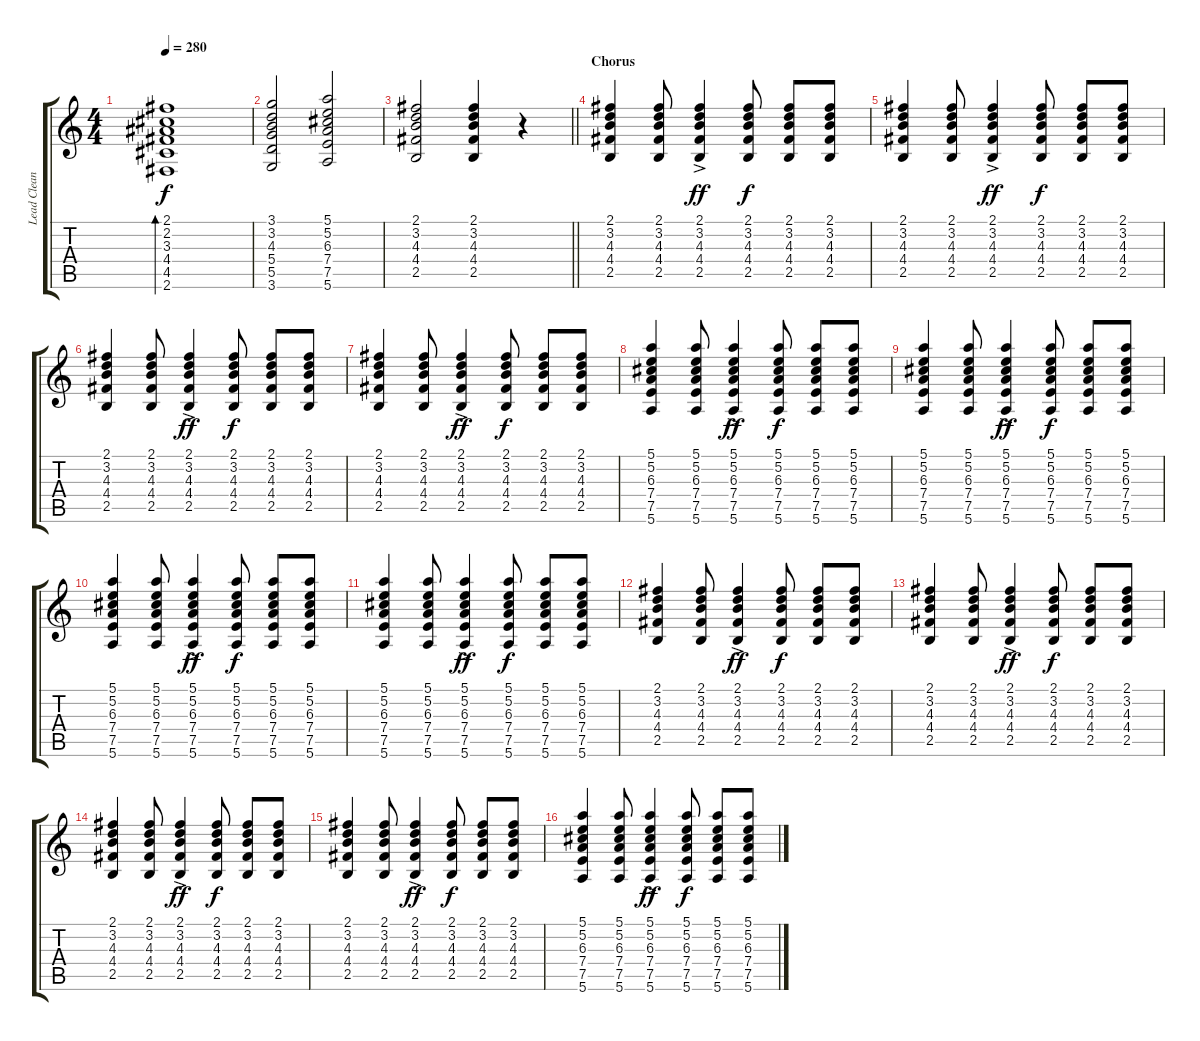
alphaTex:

\track ("Lead Clean" "Lead Clean") {instrument electricguitarclean}
\staff {score tabs}
\tuning (E4 B3 G3 D3 A2 E2) {hide}
\ts (4 4)
\tempo 280
\clef g2
\ks c
(2.1 2.2 3.3 4.4 4.5 2.6).1{bd 480 dy f} |
(3.1 3.2 4.3 5.4 5.5 3.6).2 (5.1 5.2 6.3 7.4 7.5 5.6).2 |
\barLineRight lightlight
(2.1 3.2 4.3 4.4 2.5).2 (2.1 3.2 4.3 4.4 2.5).4 r.4 |
\section ("" "Chorus")
(2.1 3.2 4.3 4.4 2.5).4 (2.1 3.2 4.3 4.4 2.5).8 (2.1 3.2 4.3 4.4{ac} 2.5).4{dy ff} (2.1 3.2 4.3 4.4 2.5).8{dy f} (2.1 3.2 4.3 4.4 2.5).8 (2.1 3.2 4.3 4.4 2.5).8 |
(2.1 3.2 4.3 4.4 2.5).4 (2.1 3.2 4.3 4.4 2.5).8 (2.1 3.2 4.3 4.4{ac} 2.5).4{dy ff} (2.1 3.2 4.3 4.4 2.5).8{dy f} (2.1 3.2 4.3 4.4 2.5).8 (2.1 3.2 4.3 4.4 2.5).8 |
(2.1 3.2 4.3 4.4 2.5).4 (2.1 3.2 4.3 4.4 2.5).8 (2.1 3.2 4.3 4.4{ac} 2.5).4{dy ff} (2.1 3.2 4.3 4.4 2.5).8{dy f} (2.1 3.2 4.3 4.4 2.5).8 (2.1 3.2 4.3 4.4 2.5).8 |
(2.1 3.2 4.3 4.4 2.5).4 (2.1 3.2 4.3 4.4 2.5).8 (2.1 3.2 4.3 4.4{ac} 2.5).4{dy ff} (2.1 3.2 4.3 4.4 2.5).8{dy f} (2.1 3.2 4.3 4.4 2.5).8 (2.1 3.2 4.3 4.4 2.5).8 |
(5.1 5.2 6.3 7.4 7.5 5.6).4 (5.1 5.2 6.3 7.4 7.5 5.6).8 (5.1 5.2{ac} 6.3 7.4 7.5 5.6).4{dy ff} (5.1 5.2 6.3 7.4 7.5 5.6).8{dy f} (5.1 5.2 6.3 7.4 7.5 5.6).8 (5.1 5.2 6.3 7.4 7.5 5.6).8 |
(5.1 5.2 6.3 7.4 7.5 5.6).4 (5.1 5.2 6.3 7.4 7.5 5.6).8 (5.1 5.2{ac} 6.3 7.4 7.5 5.6).4{dy ff} (5.1 5.2 6.3 7.4 7.5 5.6).8{dy f} (5.1 5.2 6.3 7.4 7.5 5.6).8 (5.1 5.2 6.3 7.4 7.5 5.6).8 |
(5.1 5.2 6.3 7.4 7.5 5.6).4 (5.1 5.2 6.3 7.4 7.5 5.6).8 (5.1 5.2{ac} 6.3 7.4 7.5 5.6).4{dy ff} (5.1 5.2 6.3 7.4 7.5 5.6).8{dy f} (5.1 5.2 6.3 7.4 7.5 5.6).8 (5.1 5.2 6.3 7.4 7.5 5.6).8 |
(5.1 5.2 6.3 7.4 7.5 5.6).4 (5.1 5.2 6.3 7.4 7.5 5.6).8 (5.1 5.2{ac} 6.3 7.4 7.5 5.6).4{dy ff} (5.1 5.2 6.3 7.4 7.5 5.6).8{dy f} (5.1 5.2 6.3 7.4 7.5 5.6).8 (5.1 5.2 6.3 7.4 7.5 5.6).8 |
(2.1 3.2 4.3 4.4 2.5).4 (2.1 3.2 4.3 4.4 2.5).8 (2.1 3.2 4.3 4.4{ac} 2.5).4{dy ff} (2.1 3.2 4.3 4.4 2.5).8{dy f} (2.1 3.2 4.3 4.4 2.5).8 (2.1 3.2 4.3 4.4 2.5).8 |
(2.1 3.2 4.3 4.4 2.5).4 (2.1 3.2 4.3 4.4 2.5).8 (2.1 3.2 4.3 4.4{ac} 2.5).4{dy ff} (2.1 3.2 4.3 4.4 2.5).8{dy f} (2.1 3.2 4.3 4.4 2.5).8 (2.1 3.2 4.3 4.4 2.5).8 |
(2.1 3.2 4.3 4.4 2.5).4 (2.1 3.2 4.3 4.4 2.5).8 (2.1 3.2 4.3 4.4{ac} 2.5).4{dy ff} (2.1 3.2 4.3 4.4 2.5).8{dy f} (2.1 3.2 4.3 4.4 2.5).8 (2.1 3.2 4.3 4.4 2.5).8 |
(2.1 3.2 4.3 4.4 2.5).4 (2.1 3.2 4.3 4.4 2.5).8 (2.1 3.2 4.3 4.4{ac} 2.5).4{dy ff} (2.1 3.2 4.3 4.4 2.5).8{dy f} (2.1 3.2 4.3 4.4 2.5).8 (2.1 3.2 4.3 4.4 2.5).8 |
(5.1 5.2 6.3 7.4 7.5 5.6).4 (5.1 5.2 6.3 7.4 7.5 5.6).8 (5.1 5.2{ac} 6.3 7.4 7.5 5.6).4{dy ff} (5.1 5.2 6.3 7.4 7.5 5.6).8{dy f} (5.1 5.2 6.3 7.4 7.5 5.6).8 (5.1 5.2 6.3 7.4 7.5 5.6).8
